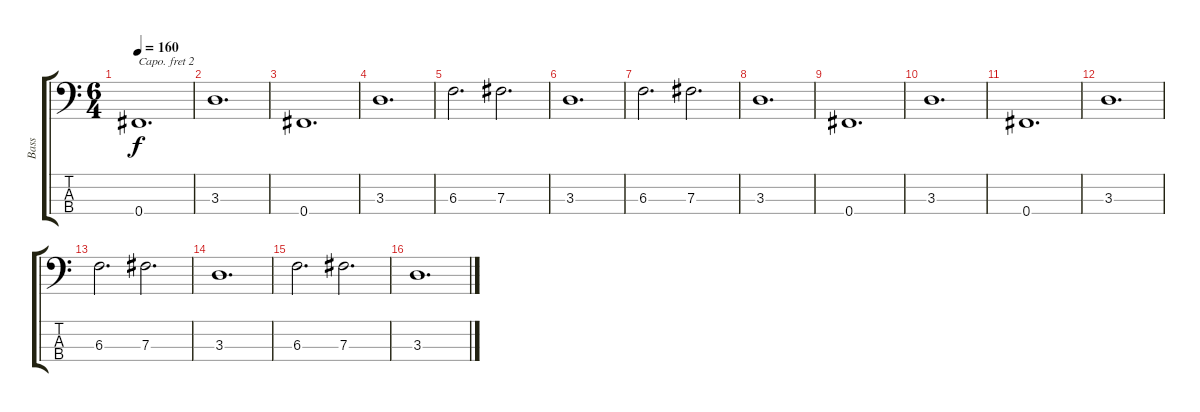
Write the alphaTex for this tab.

\track ("Bass" "Bass") {instrument electricbassfinger}
\staff {score tabs}
\capo 2
\tuning (G2 D2 A1 E1) {hide}
\ts (6 4)
\tempo 160
\clef f4
\ks c
0.4.1{d dy f} |
3.3.1{d} |
0.4.1{d} |
3.3.1{d} |
6.3.2{d} 7.3.2{d} |
3.3.1{d} |
6.3.2{d} 7.3.2{d} |
3.3.1{d} |
0.4.1{d} |
3.3.1{d} |
0.4.1{d} |
3.3.1{d} |
6.3.2{d} 7.3.2{d} |
3.3.1{d} |
6.3.2{d} 7.3.2{d} |
3.3.1{d}
